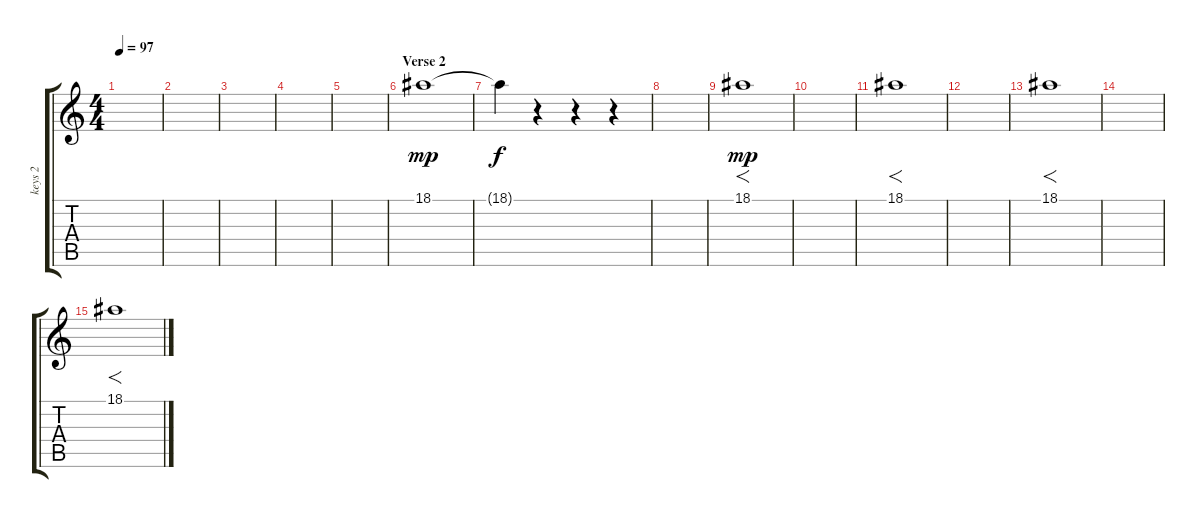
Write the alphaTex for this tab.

\track ("keys 2" "keys 2") {instrument pad2warm}
\staff {score tabs}
\tuning (E4 B3 G3 D3 A2 E2) {hide}
\ts (4 4)
\tempo 97
\clef g2
\ks c
|
|
|
|
|
\section ("" "Verse 2")
18.1.1{dy mp} |
18.1{t}.4{dy f} r.4 r.4 r.4 |
|
18.1.1{f dy mp} |
|
18.1.1{f} |
|
18.1.1{f} |
|
18.1.1{f}
